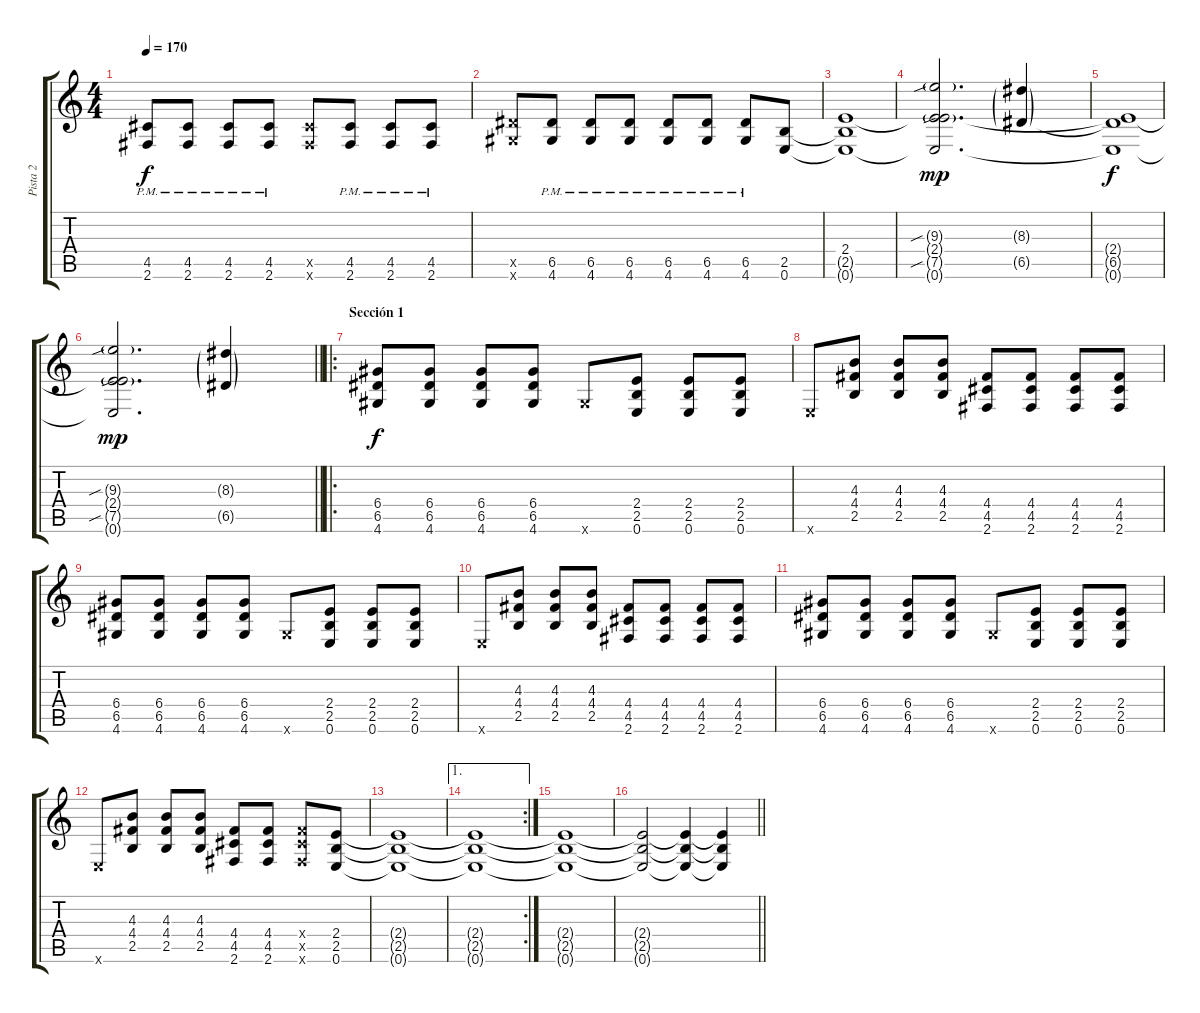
\track ("Pista 2" "Pista 2") {instrument distortionguitar}
\staff {score tabs}
\tuning (E4 B3 G3 D3 A2 E2) {hide}
\ts (4 4)
\tempo 170
\clef g2
\ks c
(4.5{pm} 2.6{pm}).8{dy f} (4.5{pm} 2.6{pm}).8 (4.5{pm} 2.6{pm}).8 (4.5{pm} 2.6{pm}).8 (4.5{x} 2.6{x}).8 (4.5{pm} 2.6{pm}).8 (4.5{pm} 2.6{pm}).8 (4.5{pm} 2.6{pm}).8 |
(6.5{x} 4.6{x}).8 (6.5{pm} 4.6{pm}).8 (6.5{pm} 4.6{pm}).8 (6.5{pm} 4.6{pm}).8 (6.5{pm} 4.6{pm}).8 (6.5{pm} 4.6{pm}).8 (6.5{pm} 4.6{pm}).8 (2.5 0.6).8 |
(2.4 2.5{t} 0.6{t}).1 |
(9.3{sib g} 2.4{t} 7.5{sib g} 0.6{t}).2{d dy mp} (8.3{g} 6.5{g}).4 |
(2.4{t} 6.5{t} 0.6{t}).1{dy f} |
\barLineRight lightlight
(9.3{sib g} 2.4{t} 7.5{sib g} 0.6{t}).2{d dy mp} (8.3{g} 6.5{g}).4 |
\ro
\section ("" "Sección 1")
(6.4 6.5 4.6).8{dy f} (6.4 6.5 4.6).8 (6.4 6.5 4.6).8 (6.4 6.5 4.6).8 4.6{x}.8 (2.4 2.5 0.6).8 (2.4 2.5 0.6).8 (2.4 2.5 0.6).8 |
0.6{x}.8 (4.3 4.4 2.5).8 (4.3 4.4 2.5).8 (4.3 4.4 2.5).8 (4.4 4.5 2.6).8 (4.4 4.5 2.6).8 (4.4 4.5 2.6).8 (4.4 4.5 2.6).8 |
(6.4 6.5 4.6).8 (6.4 6.5 4.6).8 (6.4 6.5 4.6).8 (6.4 6.5 4.6).8 4.6{x}.8 (2.4 2.5 0.6).8 (2.4 2.5 0.6).8 (2.4 2.5 0.6).8 |
0.6{x}.8 (4.3 4.4 2.5).8 (4.3 4.4 2.5).8 (4.3 4.4 2.5).8 (4.4 4.5 2.6).8 (4.4 4.5 2.6).8 (4.4 4.5 2.6).8 (4.4 4.5 2.6).8 |
(6.4 6.5 4.6).8 (6.4 6.5 4.6).8 (6.4 6.5 4.6).8 (6.4 6.5 4.6).8 4.6{x}.8 (2.4 2.5 0.6).8 (2.4 2.5 0.6).8 (2.4 2.5 0.6).8 |
0.6{x}.8 (4.3 4.4 2.5).8 (4.3 4.4 2.5).8 (4.3 4.4 2.5).8 (4.4 4.5 2.6).8 (4.4 4.5 2.6).8 (4.4{x} 4.5{x} 2.6{x}).8 (2.4 2.5 0.6).8 |
(2.4{t} 2.5{t} 0.6{t}).1 |
\ae 1
\rc 2
(2.4{t} 2.5{t} 0.6{t}).1 |
(2.4{t} 2.5{t} 0.6{t}).1 |
\barLineRight lightlight
(2.4{t} 2.5{t} 0.6{t}).2 (2.4{t} 2.5{t} 0.6{t}).4 (2.4{t} 2.5{t} 0.6{t}).4
